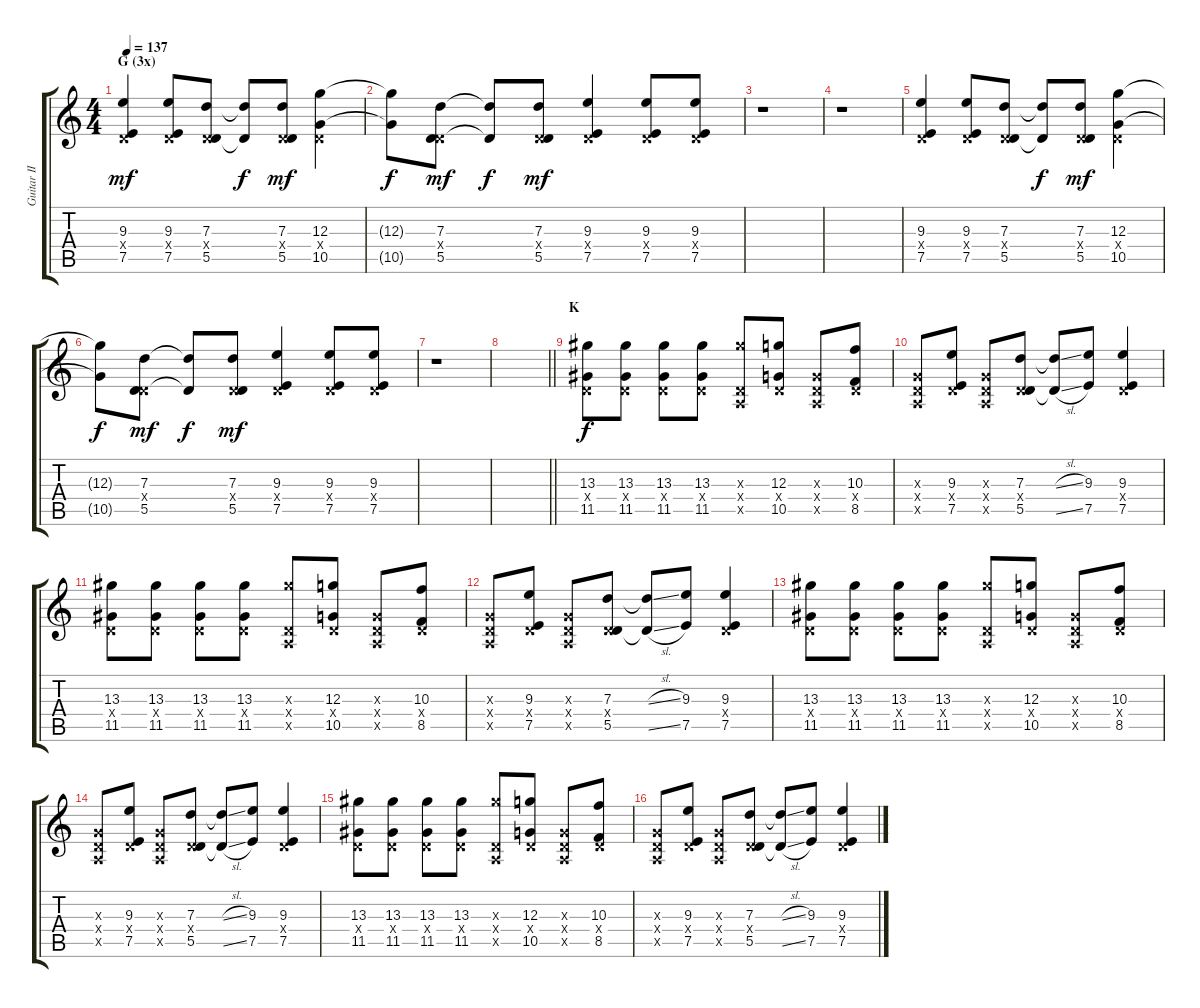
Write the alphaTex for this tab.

\track ("Guitar II - Kita" "Guitar II ") {instrument electricguitarjazz}
\staff {score tabs}
\tuning (E4 B3 G3 D3 A2 E2) {hide}
\ts (4 4)
\section ("" "G (3x)")
\tempo 137
\clef g2
\ks c
(9.3 0.4{x} 7.5).4{dy mf} (9.3 0.4{x} 7.5).8 (7.3 0.4{x} 5.5).8 (7.3{t} 5.5{t}).8{dy f} (7.3 0.4{x} 5.5).8{dy mf} (12.3 0.4{x} 10.5).4 |
(12.3{t} 10.5{t}).8{dy f} (7.3 0.4{x} 5.5).8{dy mf} (7.3{t} 5.5{t}).8{dy f} (7.3 0.4{x} 5.5).8{dy mf} (9.3 0.4{x} 7.5).4 (9.3 0.4{x} 7.5).8 (9.3 0.4{x} 7.5).8 |
r.1 |
r.1 |
(9.3 0.4{x} 7.5).4 (9.3 0.4{x} 7.5).8 (7.3 0.4{x} 5.5).8 (7.3{t} 5.5{t}).8{dy f} (7.3 0.4{x} 5.5).8{dy mf} (12.3 0.4{x} 10.5).4 |
(12.3{t} 10.5{t}).8{dy f} (7.3 0.4{x} 5.5).8{dy mf} (7.3{t} 5.5{t}).8{dy f} (7.3 0.4{x} 5.5).8{dy mf} (9.3 0.4{x} 7.5).4 (9.3 0.4{x} 7.5).8 (9.3 0.4{x} 7.5).8 |
r.1 |
\barLineRight lightlight
|
\section ("" "K")
(13.3 0.4{x} 11.5).8{dy f} (13.3 0.4{x} 11.5).8 (13.3 0.4{x} 11.5).8 (13.3 0.4{x} 11.5).8 (13.3{x} 0.4{x} 0.5{x}).8 (12.3 0.4{x} 10.5).8 (0.3{x} 0.4{x} 0.5{x}).8 (10.3 0.4{x} 8.5).8 |
(0.3{x} 0.4{x} 0.5{x}).8 (9.3 0.4{x} 7.5).8 (0.3{x} 0.4{x} 0.5{x}).8 (7.3 0.4{x} 5.5).8 (7.3{sl t} 5.5{sl t}).8 (9.3 7.5).8 (9.3 0.4{x} 7.5).4 |
(13.3 0.4{x} 11.5).8 (13.3 0.4{x} 11.5).8 (13.3 0.4{x} 11.5).8 (13.3 0.4{x} 11.5).8 (13.3{x} 0.4{x} 0.5{x}).8 (12.3 0.4{x} 10.5).8 (0.3{x} 0.4{x} 0.5{x}).8 (10.3 0.4{x} 8.5).8 |
(0.3{x} 0.4{x} 0.5{x}).8 (9.3 0.4{x} 7.5).8 (0.3{x} 0.4{x} 0.5{x}).8 (7.3 0.4{x} 5.5).8 (7.3{sl t} 5.5{sl t}).8 (9.3 7.5).8 (9.3 0.4{x} 7.5).4 |
(13.3 0.4{x} 11.5).8 (13.3 0.4{x} 11.5).8 (13.3 0.4{x} 11.5).8 (13.3 0.4{x} 11.5).8 (13.3{x} 0.4{x} 0.5{x}).8 (12.3 0.4{x} 10.5).8 (0.3{x} 0.4{x} 0.5{x}).8 (10.3 0.4{x} 8.5).8 |
(0.3{x} 0.4{x} 0.5{x}).8 (9.3 0.4{x} 7.5).8 (0.3{x} 0.4{x} 0.5{x}).8 (7.3 0.4{x} 5.5).8 (7.3{sl t} 5.5{sl t}).8 (9.3 7.5).8 (9.3 0.4{x} 7.5).4 |
(13.3 0.4{x} 11.5).8 (13.3 0.4{x} 11.5).8 (13.3 0.4{x} 11.5).8 (13.3 0.4{x} 11.5).8 (13.3{x} 0.4{x} 0.5{x}).8 (12.3 0.4{x} 10.5).8 (0.3{x} 0.4{x} 0.5{x}).8 (10.3 0.4{x} 8.5).8 |
(0.3{x} 0.4{x} 0.5{x}).8 (9.3 0.4{x} 7.5).8 (0.3{x} 0.4{x} 0.5{x}).8 (7.3 0.4{x} 5.5).8 (7.3{sl t} 5.5{sl t}).8 (9.3 7.5).8 (9.3 0.4{x} 7.5).4
